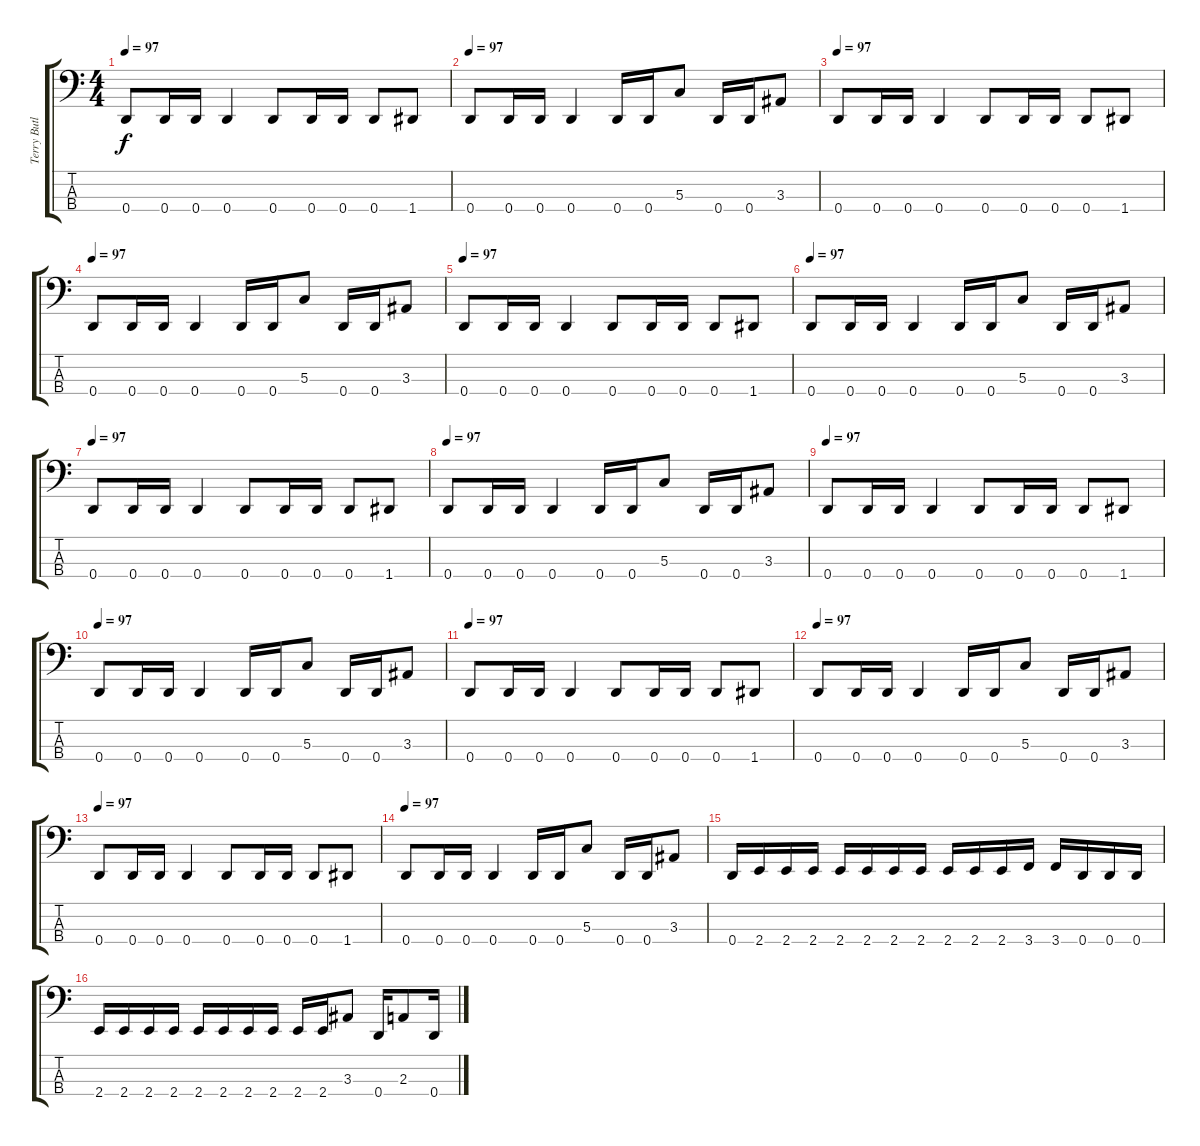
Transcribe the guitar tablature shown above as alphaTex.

\track ("Terry Butler (Bass)" "Terry Butl") {instrument electricbasspick}
\staff {score tabs}
\tuning (F2 C2 G1 D1) {hide}
\ts (4 4)
\tempo 97
\clef f4
\ks c
0.4.8{dy f} 0.4.16 0.4.16 0.4.4 0.4.8 0.4.16 0.4.16 0.4.8 1.4.8 |
\tempo 97
0.4.8 0.4.16 0.4.16 0.4.4 0.4.16 0.4.16 5.3.8 0.4.16 0.4.16 3.3.8 |
\tempo 97
0.4.8 0.4.16 0.4.16 0.4.4 0.4.8 0.4.16 0.4.16 0.4.8 1.4.8 |
\tempo 97
0.4.8 0.4.16 0.4.16 0.4.4 0.4.16 0.4.16 5.3.8 0.4.16 0.4.16 3.3.8 |
\tempo 97
0.4.8 0.4.16 0.4.16 0.4.4 0.4.8 0.4.16 0.4.16 0.4.8 1.4.8 |
\tempo 97
0.4.8 0.4.16 0.4.16 0.4.4 0.4.16 0.4.16 5.3.8 0.4.16 0.4.16 3.3.8 |
\tempo 97
0.4.8 0.4.16 0.4.16 0.4.4 0.4.8 0.4.16 0.4.16 0.4.8 1.4.8 |
\tempo 97
0.4.8 0.4.16 0.4.16 0.4.4 0.4.16 0.4.16 5.3.8 0.4.16 0.4.16 3.3.8 |
\tempo 97
0.4.8 0.4.16 0.4.16 0.4.4 0.4.8 0.4.16 0.4.16 0.4.8 1.4.8 |
\tempo 97
0.4.8 0.4.16 0.4.16 0.4.4 0.4.16 0.4.16 5.3.8 0.4.16 0.4.16 3.3.8 |
\tempo 97
0.4.8 0.4.16 0.4.16 0.4.4 0.4.8 0.4.16 0.4.16 0.4.8 1.4.8 |
\tempo 97
0.4.8 0.4.16 0.4.16 0.4.4 0.4.16 0.4.16 5.3.8 0.4.16 0.4.16 3.3.8 |
\tempo 97
0.4.8 0.4.16 0.4.16 0.4.4 0.4.8 0.4.16 0.4.16 0.4.8 1.4.8 |
\tempo 97
0.4.8 0.4.16 0.4.16 0.4.4 0.4.16 0.4.16 5.3.8 0.4.16 0.4.16 3.3.8 |
0.4.16 2.4.16 2.4.16 2.4.16 2.4.16 2.4.16 2.4.16 2.4.16 2.4.16 2.4.16 2.4.16 3.4.16 3.4.16 0.4.16 0.4.16 0.4.16 |
2.4.16 2.4.16 2.4.16 2.4.16 2.4.16 2.4.16 2.4.16 2.4.16 2.4.16 2.4.16 3.3.8 0.4.16 2.3.8 0.4.16
